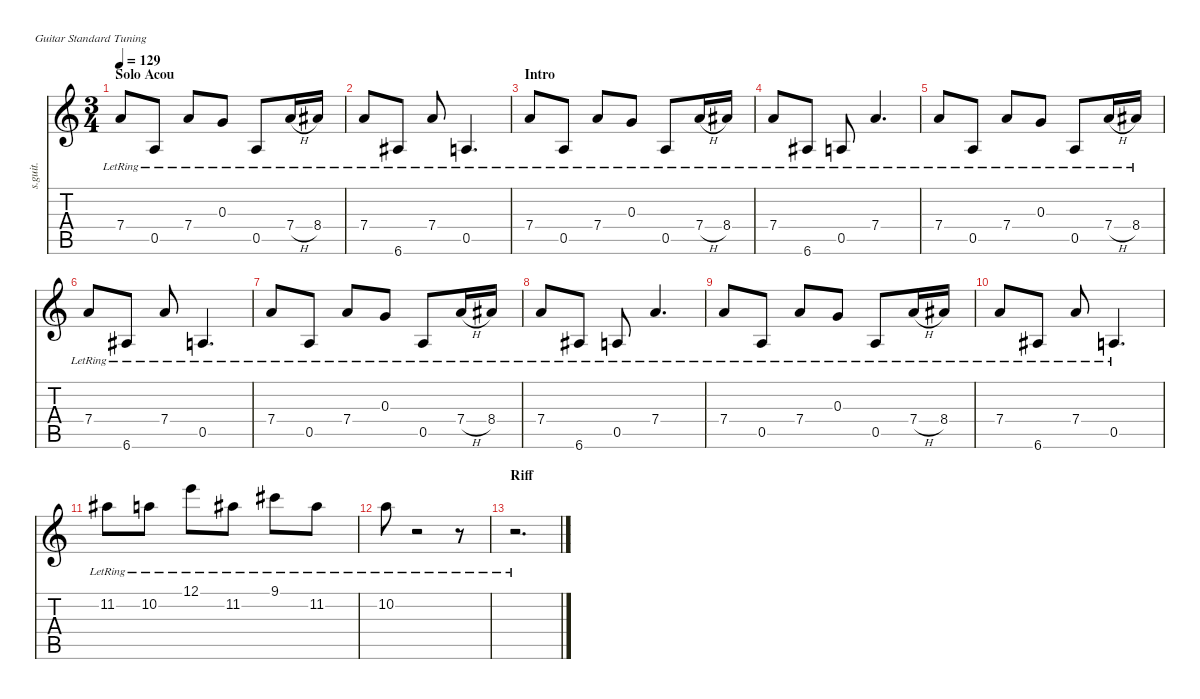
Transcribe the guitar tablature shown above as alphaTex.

\defaultSystemsLayout 4
\hideDynamics
\bracketExtendMode nobrackets
\otherSystemsTrackNameOrientation horizontal
\track ("Steel Guitar" "s.guit.") {instrument acousticguitarsteel}
\staff {score tabs}
\tuning (E4 B3 G3 D3 A2 E2)
\ts (3 4)
\beaming (8 2 2 2)
\section ("" "Solo Acou")
\tempo 129
\clef g2
\ks c
7.4{lr}.8{dy mf instrument acousticguitarsteel beam Up} 0.5{lr}.8{beam Up} 7.4{lr}.8{beam Up} 0.3{lr}.8{beam Up} 0.5{lr}.8{beam Up} 7.4{h lr}.16{beam Up} 8.4{lr acc #}.16{beam Up} |
7.4{lr}.8{beam Up} 6.6{lr acc #}.8{beam Up} 7.4{lr}.8{beam Up} 0.5{lr}.4{d beam Up} |
\section ("" "Intro")
7.4{lr}.8{beam Up} 0.5{lr}.8{beam Up} 7.4{lr}.8{beam Up} 0.3{lr}.8{beam Up} 0.5{lr}.8{beam Up} 7.4{h lr}.16{beam Up} 8.4{lr acc #}.16{beam Up} |
7.4{lr}.8{beam Up} 6.6{lr acc #}.8{beam Up} 0.5{lr}.8{beam Up} 7.4{lr}.4{d beam Up} |
7.4{lr}.8{beam Up} 0.5{lr}.8{beam Up} 7.4{lr}.8{beam Up} 0.3{lr}.8{beam Up} 0.5{lr}.8{beam Up} 7.4{h lr}.16{beam Up} 8.4{lr acc #}.16{beam Up} |
7.4{lr}.8{beam Up} 6.6{lr acc #}.8{beam Up} 7.4{lr}.8{beam Up} 0.5{lr}.4{d beam Up} |
7.4{lr}.8{beam Up} 0.5{lr}.8{beam Up} 7.4{lr}.8{beam Up} 0.3{lr}.8{beam Up} 0.5{lr}.8{beam Up} 7.4{h lr}.16{beam Up} 8.4{lr acc #}.16{beam Up} |
7.4{lr}.8{beam Up} 6.6{lr acc #}.8{beam Up} 0.5{lr}.8{beam Up} 7.4{lr}.4{d beam Up} |
7.4{lr}.8{beam Up} 0.5{lr}.8{beam Up} 7.4{lr}.8{beam Up} 0.3{lr}.8{beam Up} 0.5{lr}.8{beam Up} 7.4{h lr}.16{beam Up} 8.4{lr acc #}.16{beam Up} |
7.4{lr}.8{beam Up} 6.6{lr acc #}.8{beam Up} 7.4{lr}.8{beam Up} 0.5{lr}.4{d beam Up} |
11.2{lr acc #}.8{beam Down} 10.2{lr}.8{beam Down} 12.1{lr}.8{beam Down} 11.2{lr acc #}.8{beam Down} 9.1{lr acc #}.8{beam Down} 11.2{lr acc #}.8{beam Down} |
10.2{lr}.8{beam Down} r.2{beam Down} r.8{beam Down} |
\section ("" "Riff")
r.2{d beam Down}
